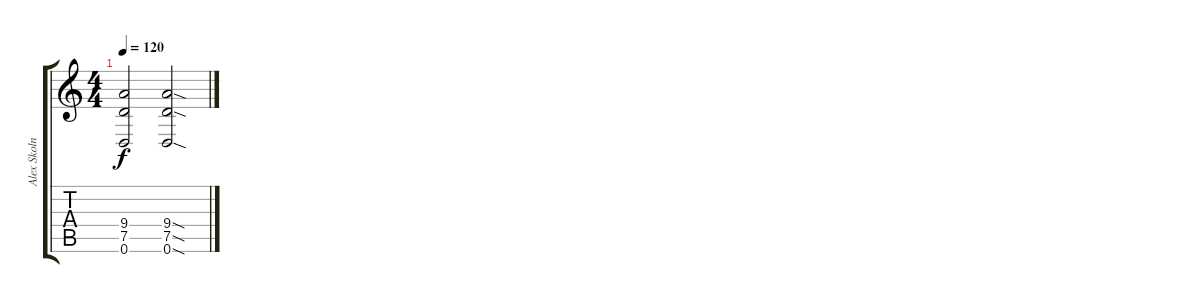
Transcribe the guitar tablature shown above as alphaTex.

\track ("Alex Skolnick" "Alex Skoln") {instrument distortionguitar}
\staff {score tabs}
\tuning (D4 A3 F3 C3 G2 D2) {hide}
\ts (4 4)
\tempo 120
\clef g2
\ks c
(9.4{t} 7.5{t} 0.6{t}).2{dy f} (9.4{sod} 7.5{sod} 0.6{sod}).2
